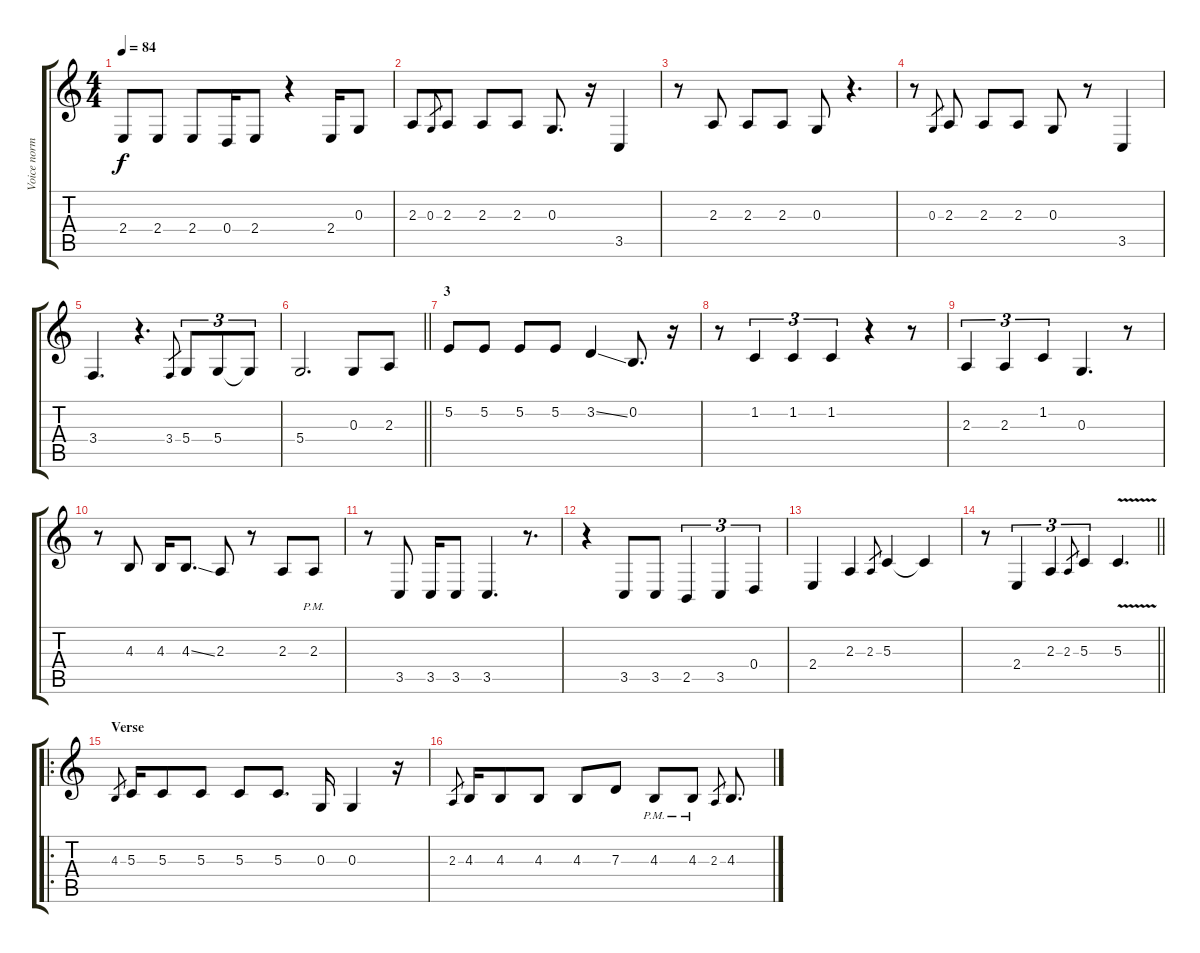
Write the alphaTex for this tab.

\track ("Voice normal ( without capo)" "Voice norm") {instrument lead6voice}
\staff {score tabs}
\tuning (E4 B3 G3 D3 A2 E2) {hide}
\ts (4 4)
\tempo 84
\clef g2
\ks c
2.4.8{dy f} 2.4.8 2.4.8 0.4.16 2.4.8 r.4 2.4.16 0.3.8 |
2.3.8 0.3.8{gr} 2.3.8 2.3.8 2.3.8 0.3.8{d} r.16 3.5.4 |
r.8 2.3.8 2.3.8 2.3.8 0.3.8 r.4{d} |
r.8 0.3.8{gr} 2.3.8 2.3.8 2.3.8 0.3.8 r.8 3.5.4 |
3.4.4{d} r.4{d} 3.4.8{gr} 5.4.8{tu (3 2)} 5.4.8{tu (3 2)} 5.4{t}.8{tu (3 2)} |
\barLineRight lightlight
5.4.2{d} 0.3.8 2.3.8 |
\section ("" "3")
5.2.8 5.2.8 5.2.8 5.2.8 3.2{ss}.4 0.2.8{d} r.16 |
r.8 1.2.4{tu (3 2)} 1.2.4{tu (3 2)} 1.2.4{tu (3 2)} r.4 r.8 |
2.3.4{tu (3 2)} 2.3.4{tu (3 2)} 1.2.4{tu (3 2)} 0.3.4{d} r.8 |
r.8 4.3.8 4.3.16 4.3{ss}.8{d} 2.3.8 r.8 2.3.8 2.3{pm}.8 |
r.8 3.5.8 3.5.16 3.5.8 3.5.4{d} r.8{d} |
r.4 3.5.8 3.5.8 2.5.4{tu (3 2)} 3.5.4{tu (3 2)} 0.4.4{tu (3 2)} |
2.4.4 2.3.4 2.3.8{gr} 5.3.4 5.3{t}.4 |
\barLineRight lightlight
r.8 2.4.4{tu (3 2)} 2.3.4{tu (3 2)} 2.3.8{gr} 5.3.4{tu (3 2)} 5.3{v}.4{d} |
\ro
\section ("" "Verse")
4.3.8{gr} 5.3.16 5.3.8 5.3.8 5.3.8 5.3.8{d} 0.3.16 0.3.4 r.16 |
2.3.8{gr} 4.3.16 4.3.8 4.3.8 4.3.8 7.3.8 4.3{pm}.8 4.3{pm}.8 2.3.8{gr} 4.3.8{d}
